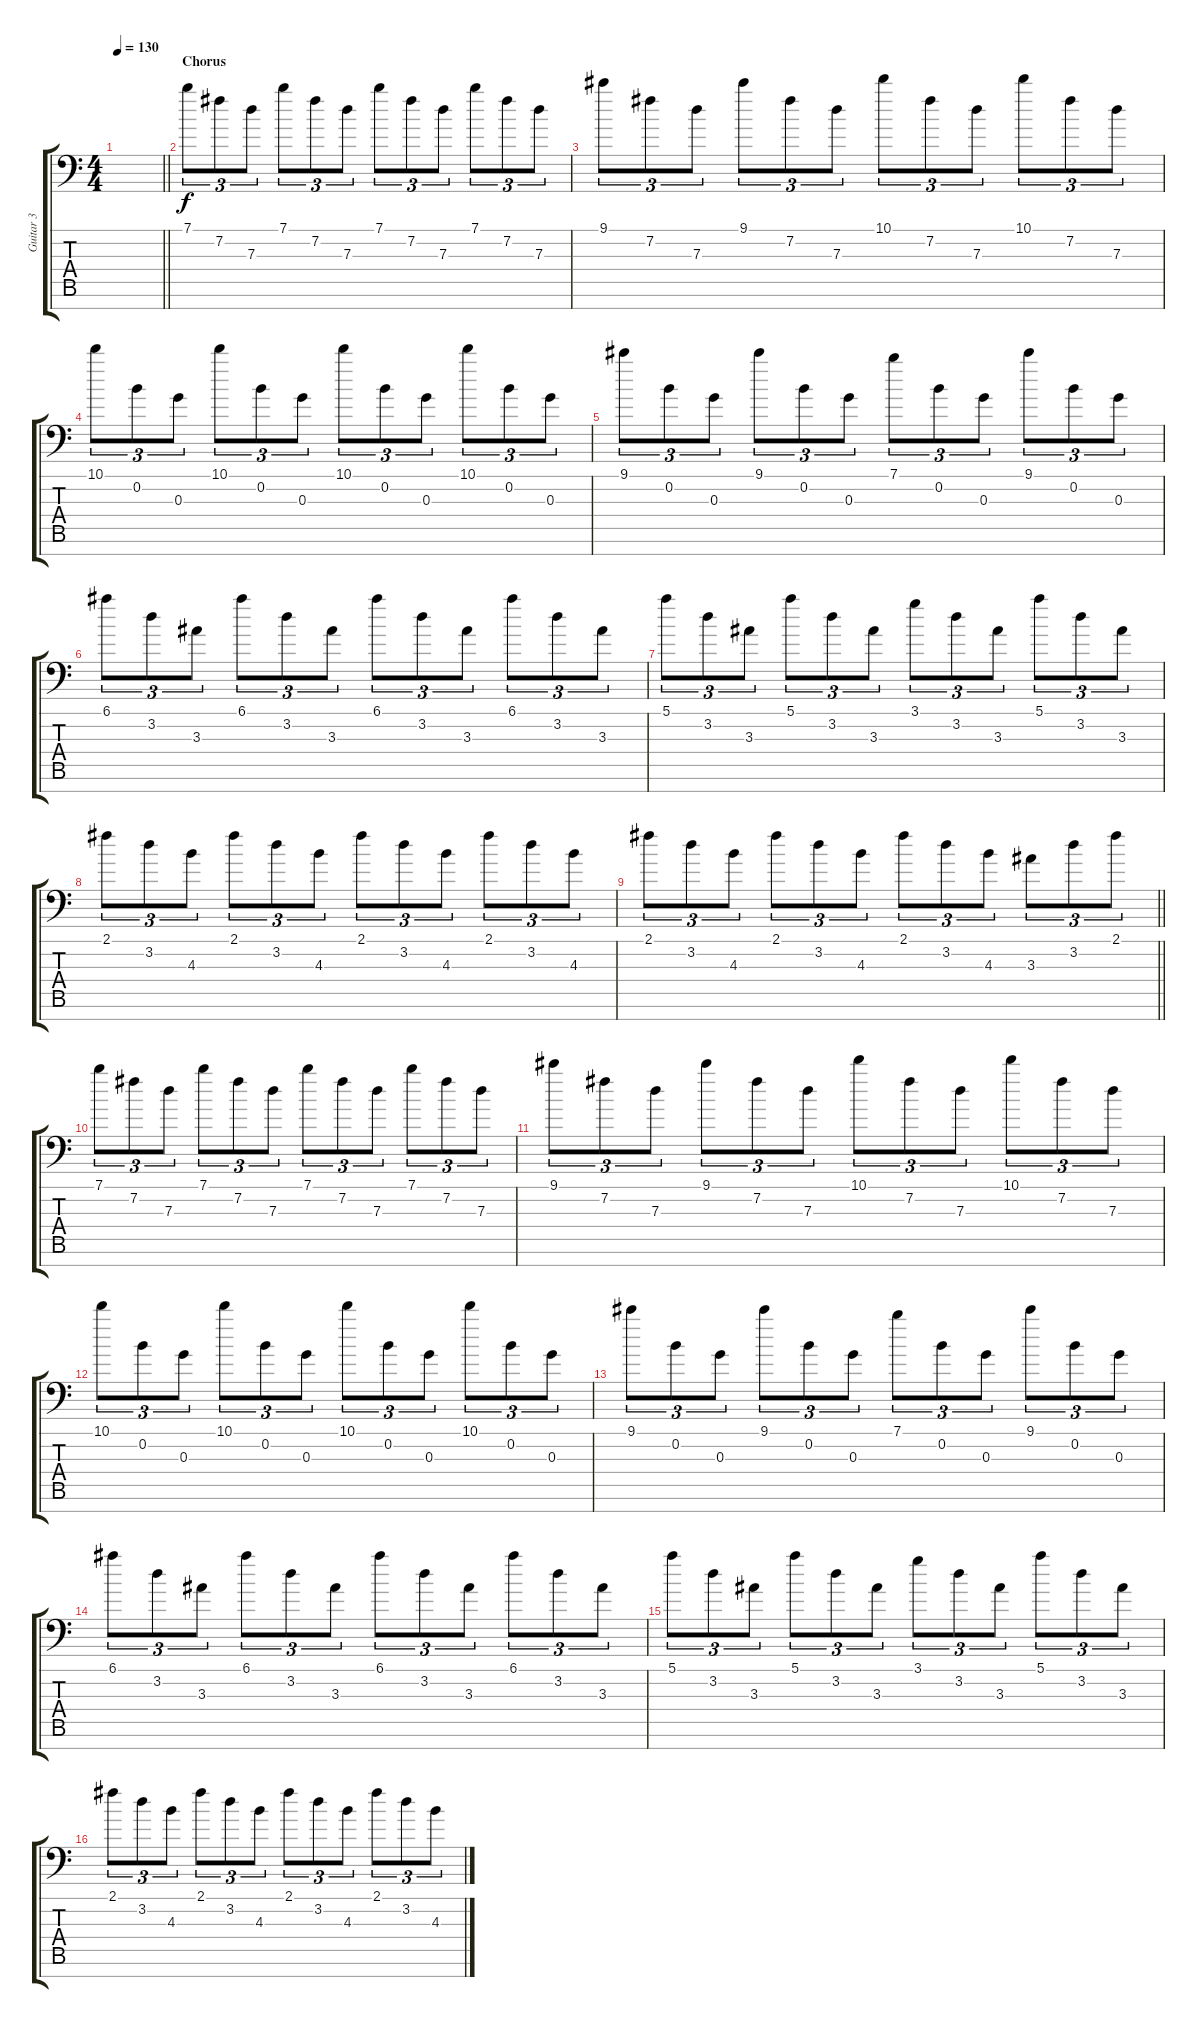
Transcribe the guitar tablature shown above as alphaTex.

\track ("Guitar 3" "Guitar 3") {instrument overdrivenguitar}
\staff {score tabs}
\tuning (E4 B3 G3 D3 A2 E2 A1) {hide}
\ts (4 4)
\tempo 130
\clef f4
\barLineRight lightlight
\ks c
|
\section ("" "Chorus")
7.1.8{tu (3 2)} 7.2.8{tu (3 2)} 7.3.8{tu (3 2)} 7.1.8{tu (3 2)} 7.2.8{tu (3 2)} 7.3.8{tu (3 2)} 7.1.8{tu (3 2)} 7.2.8{tu (3 2)} 7.3.8{tu (3 2)} 7.1.8{tu (3 2)} 7.2.8{tu (3 2)} 7.3.8{tu (3 2)} |
9.1.8{tu (3 2)} 7.2.8{tu (3 2)} 7.3.8{tu (3 2)} 9.1.8{tu (3 2)} 7.2.8{tu (3 2)} 7.3.8{tu (3 2)} 10.1.8{tu (3 2)} 7.2.8{tu (3 2)} 7.3.8{tu (3 2)} 10.1.8{tu (3 2)} 7.2.8{tu (3 2)} 7.3.8{tu (3 2)} |
10.1.8{tu (3 2)} 0.2.8{tu (3 2)} 0.3.8{tu (3 2)} 10.1.8{tu (3 2)} 0.2.8{tu (3 2)} 0.3.8{tu (3 2)} 10.1.8{tu (3 2)} 0.2.8{tu (3 2)} 0.3.8{tu (3 2)} 10.1.8{tu (3 2)} 0.2.8{tu (3 2)} 0.3.8{tu (3 2)} |
9.1.8{tu (3 2)} 0.2.8{tu (3 2)} 0.3.8{tu (3 2)} 9.1.8{tu (3 2)} 0.2.8{tu (3 2)} 0.3.8{tu (3 2)} 7.1.8{tu (3 2)} 0.2.8{tu (3 2)} 0.3.8{tu (3 2)} 9.1.8{tu (3 2)} 0.2.8{tu (3 2)} 0.3.8{tu (3 2)} |
6.1.8{tu (3 2)} 3.2.8{tu (3 2)} 3.3.8{tu (3 2)} 6.1.8{tu (3 2)} 3.2.8{tu (3 2)} 3.3.8{tu (3 2)} 6.1.8{tu (3 2)} 3.2.8{tu (3 2)} 3.3.8{tu (3 2)} 6.1.8{tu (3 2)} 3.2.8{tu (3 2)} 3.3.8{tu (3 2)} |
5.1.8{tu (3 2)} 3.2.8{tu (3 2)} 3.3.8{tu (3 2)} 5.1.8{tu (3 2)} 3.2.8{tu (3 2)} 3.3.8{tu (3 2)} 3.1.8{tu (3 2)} 3.2.8{tu (3 2)} 3.3.8{tu (3 2)} 5.1.8{tu (3 2)} 3.2.8{tu (3 2)} 3.3.8{tu (3 2)} |
2.1.8{tu (3 2)} 3.2.8{tu (3 2)} 4.3.8{tu (3 2)} 2.1.8{tu (3 2)} 3.2.8{tu (3 2)} 4.3.8{tu (3 2)} 2.1.8{tu (3 2)} 3.2.8{tu (3 2)} 4.3.8{tu (3 2)} 2.1.8{tu (3 2)} 3.2.8{tu (3 2)} 4.3.8{tu (3 2)} |
\barLineRight lightlight
2.1.8{tu (3 2)} 3.2.8{tu (3 2)} 4.3.8{tu (3 2)} 2.1.8{tu (3 2)} 3.2.8{tu (3 2)} 4.3.8{tu (3 2)} 2.1.8{tu (3 2)} 3.2.8{tu (3 2)} 4.3.8{tu (3 2)} 3.3.8{tu (3 2)} 3.2.8{tu (3 2)} 2.1.8{tu (3 2)} |
7.1.8{tu (3 2)} 7.2.8{tu (3 2)} 7.3.8{tu (3 2)} 7.1.8{tu (3 2)} 7.2.8{tu (3 2)} 7.3.8{tu (3 2)} 7.1.8{tu (3 2)} 7.2.8{tu (3 2)} 7.3.8{tu (3 2)} 7.1.8{tu (3 2)} 7.2.8{tu (3 2)} 7.3.8{tu (3 2)} |
9.1.8{tu (3 2)} 7.2.8{tu (3 2)} 7.3.8{tu (3 2)} 9.1.8{tu (3 2)} 7.2.8{tu (3 2)} 7.3.8{tu (3 2)} 10.1.8{tu (3 2)} 7.2.8{tu (3 2)} 7.3.8{tu (3 2)} 10.1.8{tu (3 2)} 7.2.8{tu (3 2)} 7.3.8{tu (3 2)} |
10.1.8{tu (3 2)} 0.2.8{tu (3 2)} 0.3.8{tu (3 2)} 10.1.8{tu (3 2)} 0.2.8{tu (3 2)} 0.3.8{tu (3 2)} 10.1.8{tu (3 2)} 0.2.8{tu (3 2)} 0.3.8{tu (3 2)} 10.1.8{tu (3 2)} 0.2.8{tu (3 2)} 0.3.8{tu (3 2)} |
9.1.8{tu (3 2)} 0.2.8{tu (3 2)} 0.3.8{tu (3 2)} 9.1.8{tu (3 2)} 0.2.8{tu (3 2)} 0.3.8{tu (3 2)} 7.1.8{tu (3 2)} 0.2.8{tu (3 2)} 0.3.8{tu (3 2)} 9.1.8{tu (3 2)} 0.2.8{tu (3 2)} 0.3.8{tu (3 2)} |
6.1.8{tu (3 2)} 3.2.8{tu (3 2)} 3.3.8{tu (3 2)} 6.1.8{tu (3 2)} 3.2.8{tu (3 2)} 3.3.8{tu (3 2)} 6.1.8{tu (3 2)} 3.2.8{tu (3 2)} 3.3.8{tu (3 2)} 6.1.8{tu (3 2)} 3.2.8{tu (3 2)} 3.3.8{tu (3 2)} |
5.1.8{tu (3 2)} 3.2.8{tu (3 2)} 3.3.8{tu (3 2)} 5.1.8{tu (3 2)} 3.2.8{tu (3 2)} 3.3.8{tu (3 2)} 3.1.8{tu (3 2)} 3.2.8{tu (3 2)} 3.3.8{tu (3 2)} 5.1.8{tu (3 2)} 3.2.8{tu (3 2)} 3.3.8{tu (3 2)} |
2.1.8{tu (3 2)} 3.2.8{tu (3 2)} 4.3.8{tu (3 2)} 2.1.8{tu (3 2)} 3.2.8{tu (3 2)} 4.3.8{tu (3 2)} 2.1.8{tu (3 2)} 3.2.8{tu (3 2)} 4.3.8{tu (3 2)} 2.1.8{tu (3 2)} 3.2.8{tu (3 2)} 4.3.8{tu (3 2)}
